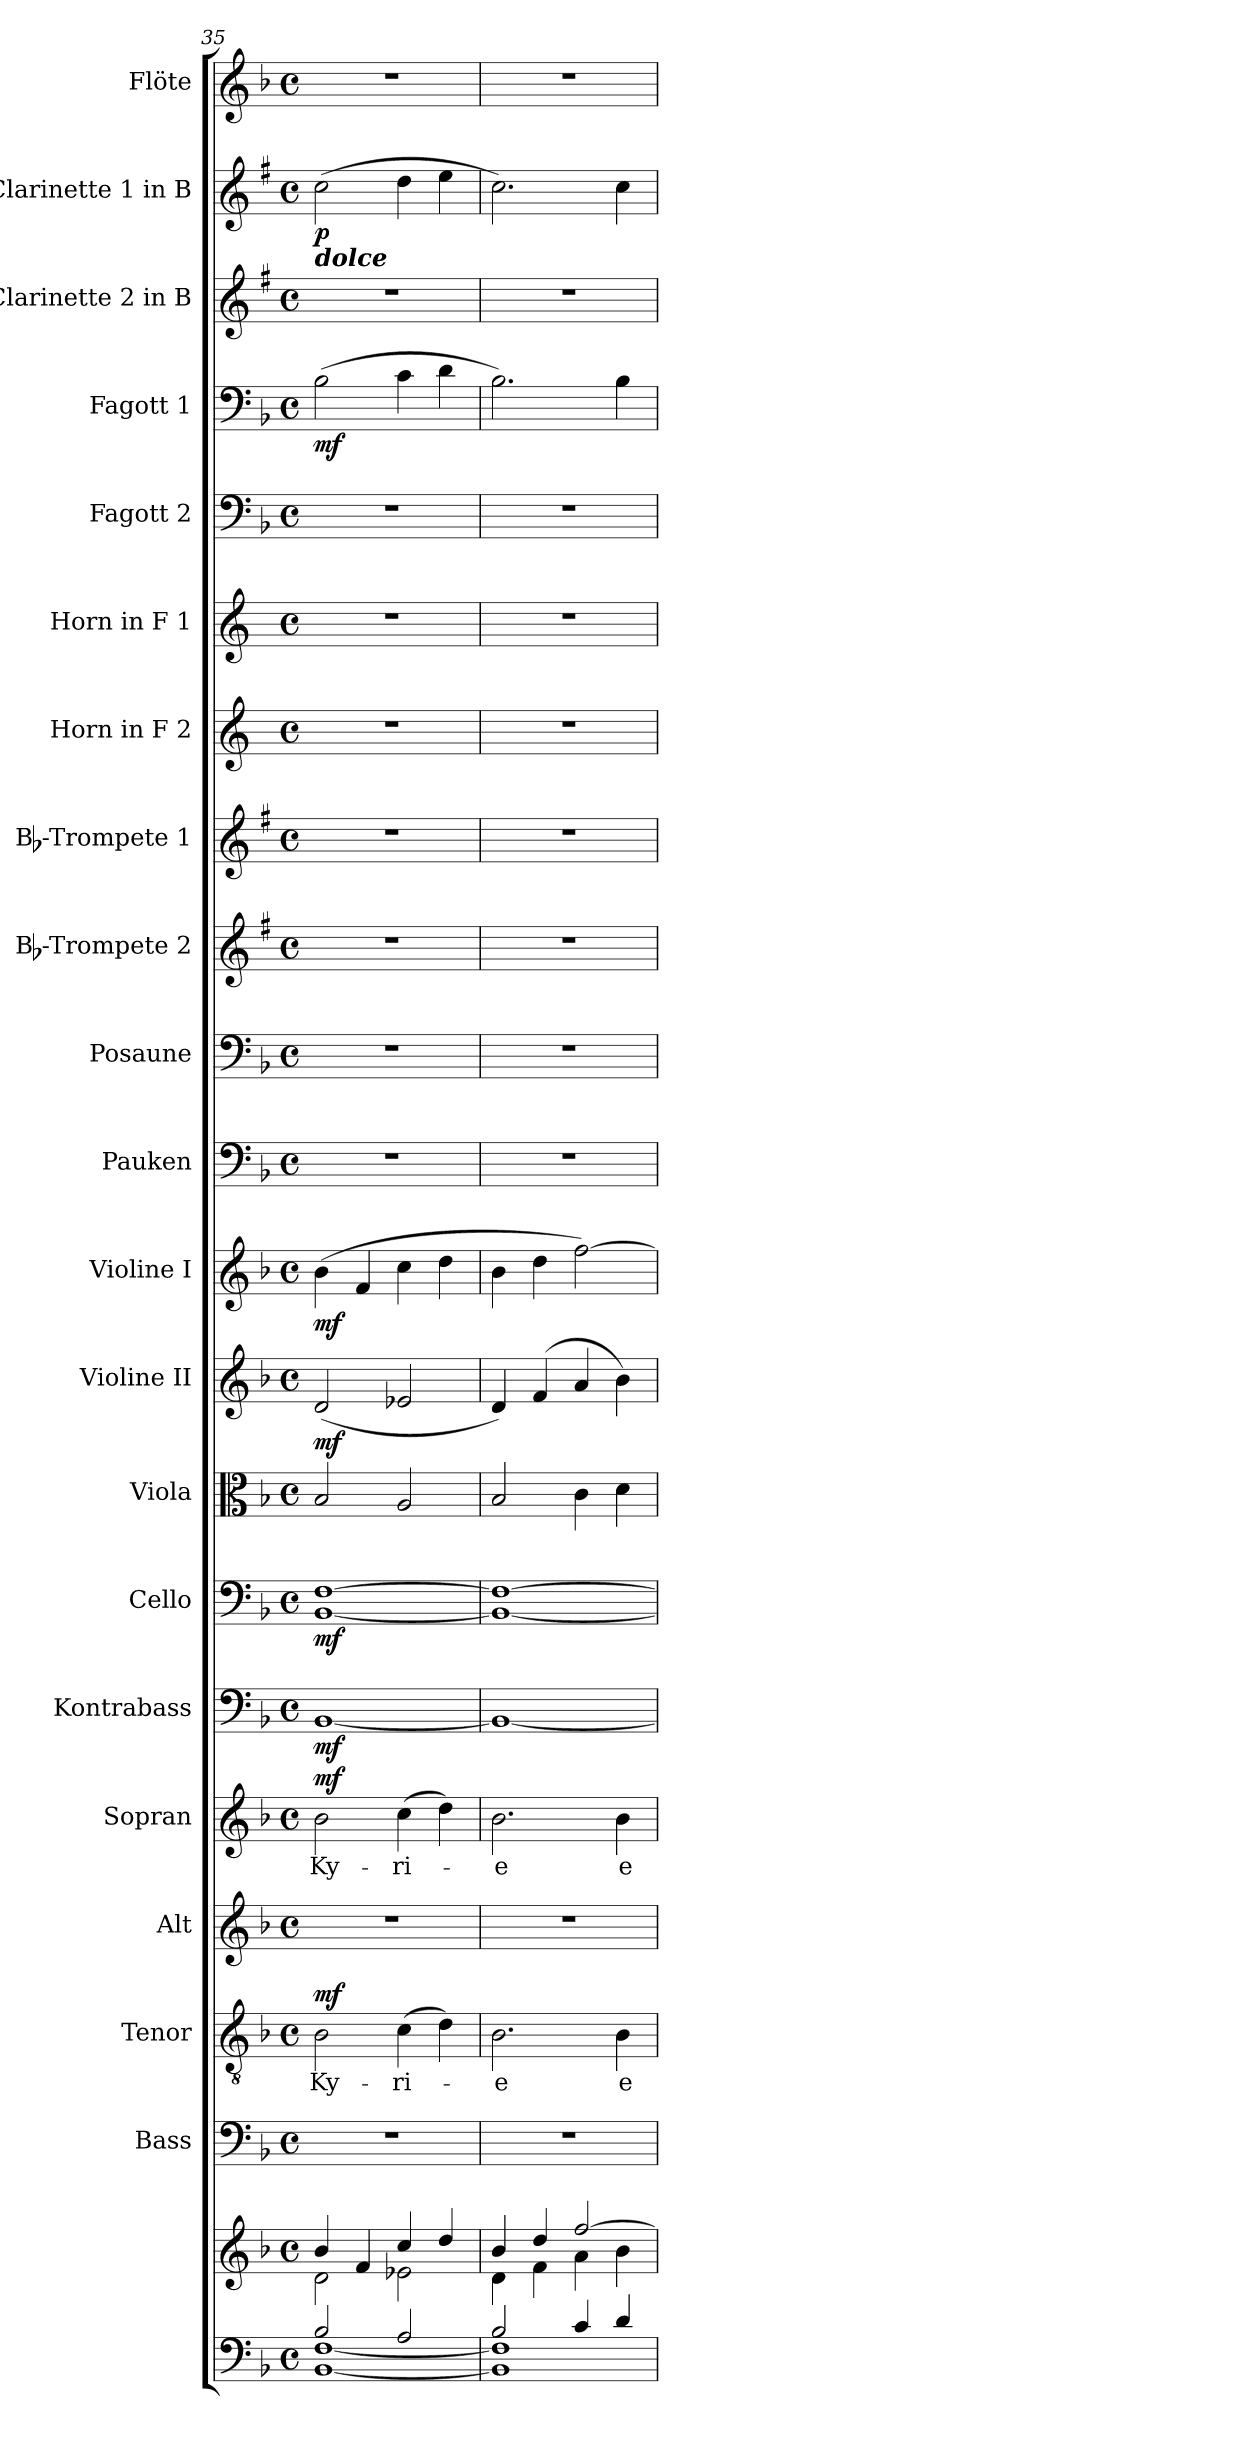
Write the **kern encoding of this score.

**kern	**kern	**kern	**kern	**text	**dynam	**kern	**kern	**text	**dynam	**kern	**dynam	**kern	**dynam	**kern	**kern	**dynam	**kern	**dynam	**kern	**kern	**kern	**kern	**kern	**kern	**kern	**kern	**dynam	**kern	**kern	**dynam	**kern
*part21	*part21	*part20	*part19	*part19	*part19	*part18	*part17	*part17	*part17	*part16	*part16	*part15	*part15	*part14	*part13	*part13	*part12	*part12	*part11	*part10	*part9	*part8	*part7	*part6	*part5	*part4	*part4	*part3	*part2	*part2	*part1
*staff22	*staff21	*staff20	*staff19	*staff19	*staff19	*staff18	*staff17	*staff17	*staff17	*staff16	*staff16	*staff15	*staff15	*staff14	*staff13	*staff13	*staff12	*staff12	*staff11	*staff10	*staff9	*staff8	*staff7	*staff6	*staff5	*staff4	*staff4	*staff3	*staff2	*staff2	*staff1
*	*	*I"Bass	*I"Tenor	*	*	*I"Alt	*I"Sopran	*	*	*I"Kontrabass	*	*I"Cello	*	*I"Viola	*I"Violine II	*	*I"Violine I	*	*I"Pauken	*I"Posaune	*I"Bb-Trompete 2	*I"Bb-Trompete 1	*I"Horn in F 2	*I"Horn in F 1	*I"Fagott 2	*I"Fagott 1	*	*I"Clarinette 2 in B	*I"Clarinette 1 in B	*	*I"Flöte
*	*	*I'B.	*I'T.	*	*	*I'A.	*I'S.	*	*	*I'Kb.	*	*	*	*I'Vla.	*I'Vl. II	*	*I'Vl. I	*	*I'Pk.	*I'Pos.	*I'Bb Trp. 2	*I'Bb Trp. 1	*	*	*I'Fg. 2	*I'Fg. 1	*	*I'Clar. 2	*I'Clar.1	*	*I'Fl.
*clefF4	*clefG2	*clefF4	*clefGv2	*	*	*clefG2	*clefG2	*	*	*clefF4	*	*clefF4	*	*clefC3	*clefG2	*	*clefG2	*	*clefF4	*clefF4	*clefG2	*clefG2	*clefG2	*clefG2	*clefF4	*clefF4	*	*clefG2	*clefG2	*	*clefG2
*	*	*	*	*	*	*	*	*	*	*ITrd7c12	*	*	*	*	*	*	*	*	*	*	*ITrd1c2	*ITrd1c2	*ITrd4c7	*ITrd4c7	*	*	*	*ITrd1c2	*ITrd1c2	*	*
*k[b-]	*k[b-]	*k[b-]	*k[b-]	*	*	*k[b-]	*k[b-]	*	*	*k[b-]	*	*k[b-]	*	*k[b-]	*k[b-]	*	*k[b-]	*	*k[b-]	*k[b-]	*k[b-]	*k[b-]	*k[b-]	*k[b-]	*k[b-]	*k[b-]	*	*k[b-]	*k[b-]	*	*k[b-]
*F:	*F:	*F:	*F:	*	*	*F:	*F:	*	*	*F:	*	*F:	*	*F:	*F:	*	*F:	*	*F:	*F:	*F:	*F:	*F:	*F:	*F:	*F:	*	*F:	*F:	*	*F:
*M4/4	*M4/4	*M4/4	*M4/4	*	*	*M4/4	*M4/4	*	*	*M4/4	*	*M4/4	*	*M4/4	*M4/4	*	*M4/4	*	*M4/4	*M4/4	*M4/4	*M4/4	*M4/4	*M4/4	*M4/4	*M4/4	*	*M4/4	*M4/4	*	*M4/4
*met(c)	*met(c)	*met(c)	*met(c)	*	*	*met(c)	*met(c)	*	*	*met(c)	*	*met(c)	*	*met(c)	*met(c)	*	*met(c)	*	*met(c)	*met(c)	*met(c)	*met(c)	*met(c)	*met(c)	*met(c)	*met(c)	*	*met(c)	*met(c)	*	*met(c)
=35	=35	=35	=35	=35	=35	=35	=35	=35	=35	=35	=35	=35	=35	=35	=35	=35	=35	=35	=35	=35	=35	=35	=35	=35	=35	=35	=35	=35	=35	=35	=35
*^	*^	*	*	*	*	*	*	*	*	*	*	*	*	*	*	*	*	*	*	*	*	*	*	*	*	*	*	*	*	*	*
!	!	!	!	!	!	!	!	!	!	!	!	!	!	!	!	!	!	!	!	!	!	!	!	!	!	!	!	!	!	!	!LO:TX:b:Bi:t=dolce	!	!
!	!	!	!	!	!	!LO:LY:b	!LO:DY:a	!	!	!LO:LY:b	!LO:DY:a	!	!LO:DY:b	!	!LO:DY:b	!	!	!LO:DY:b	!	!LO:DY:b	!	!	!	!	!	!	!	!	!LO:DY:b	!	!	!LO:DY:b	!
2B-/	[<1BB- [<1F	4b-/	2d\	1r	2B-\	Ky-	mf	1r	2b-\	Ky-	mf	[1BBB-	mf	[1BB- [1F	mf	2B-/	(<2d/	mf	(>4b-\	mf	1r	1r	1r	1r	1r	1r	1r	(>2B-\	mf	1r	(>2b-\	p	1r
.	.	4f/	.	.	.	.	.	.	.	.	.	.	.	.	.	.	.	.	4f/	.	.	.	.	.	.	.	.	.	.	.	.	.	.
!	!	!	!	!	!	!LO:LY:b	!	!	!	!LO:LY:b	!	!	!	!	!	!	!	!	!	!	!	!	!	!	!	!	!	!	!	!	!	!	!
2A/	.	4cc/	2e-X\	.	(>4c\	-ri-	.	.	(>4cc\	-ri-	.	.	.	.	.	2A/	2e-X/	.	4cc\	.	.	.	.	.	.	.	.	4c\	.	.	4cc\	.	.
.	.	4dd/	.	.	4d\)	.	.	.	4dd\)	.	.	.	.	.	.	.	.	.	4dd\	.	.	.	.	.	.	.	.	4d\	.	.	4dd\	.	.
=36	=36	=36	=36	=36	=36	=36	=36	=36	=36	=36	=36	=36	=36	=36	=36	=36	=36	=36	=36	=36	=36	=36	=36	=36	=36	=36	=36	=36	=36	=36	=36	=36	=36
!	!	!	!	!	!	!LO:LY:b	!	!	!	!LO:LY:b	!	!	!	!	!	!	!	!	!	!	!	!	!	!	!	!	!	!	!	!	!	!	!
2B-/	1BB-] 1F]	4b-/	4d\	1r	2.B-\	-e	.	1r	2.b-\	-e	.	1BBB-_	.	1BB-_ 1F_	.	2B-/	4d/)	.	4b-\	.	1r	1r	1r	1r	1r	1r	1r	2.B-\)	.	1r	2.b-\)	.	1r
.	.	4dd/	4f\	.	.	.	.	.	.	.	.	.	.	.	.	.	(4f/	.	4dd\	.	.	.	.	.	.	.	.	.	.	.	.	.	.
4c/	.	[>2ff/	4a\	.	.	.	.	.	.	.	.	.	.	.	.	4c\	4a/	.	[2ff\)	.	.	.	.	.	.	.	.	.	.	.	.	.	.
!	!	!	!	!	!	!LO:LY:b	!	!	!	!LO:LY:b	!	!	!	!	!	!	!	!	!	!	!	!	!	!	!	!	!	!	!	!	!	!	!
4d/	.	.	4b-\	.	4B-\	e-	.	.	4b-\	e-	.	.	.	.	.	4d\	4b-\)	.	.	.	.	.	.	.	.	.	.	4B-\	.	.	4b-\	.	.
*v	*v	*	*	*	*	*	*	*	*	*	*	*	*	*	*	*	*	*	*	*	*	*	*	*	*	*	*	*	*	*	*	*	*
*	*v	*v	*	*	*	*	*	*	*	*	*	*	*	*	*	*	*	*	*	*	*	*	*	*	*	*	*	*	*	*	*	*
=	=	=	=	=	=	=	=	=	=	=	=	=	=	=	=	=	=	=	=	=	=	=	=	=	=	=	=	=	=	=	=
*-	*-	*-	*-	*-	*-	*-	*-	*-	*-	*-	*-	*-	*-	*-	*-	*-	*-	*-	*-	*-	*-	*-	*-	*-	*-	*-	*-	*-	*-	*-	*-
